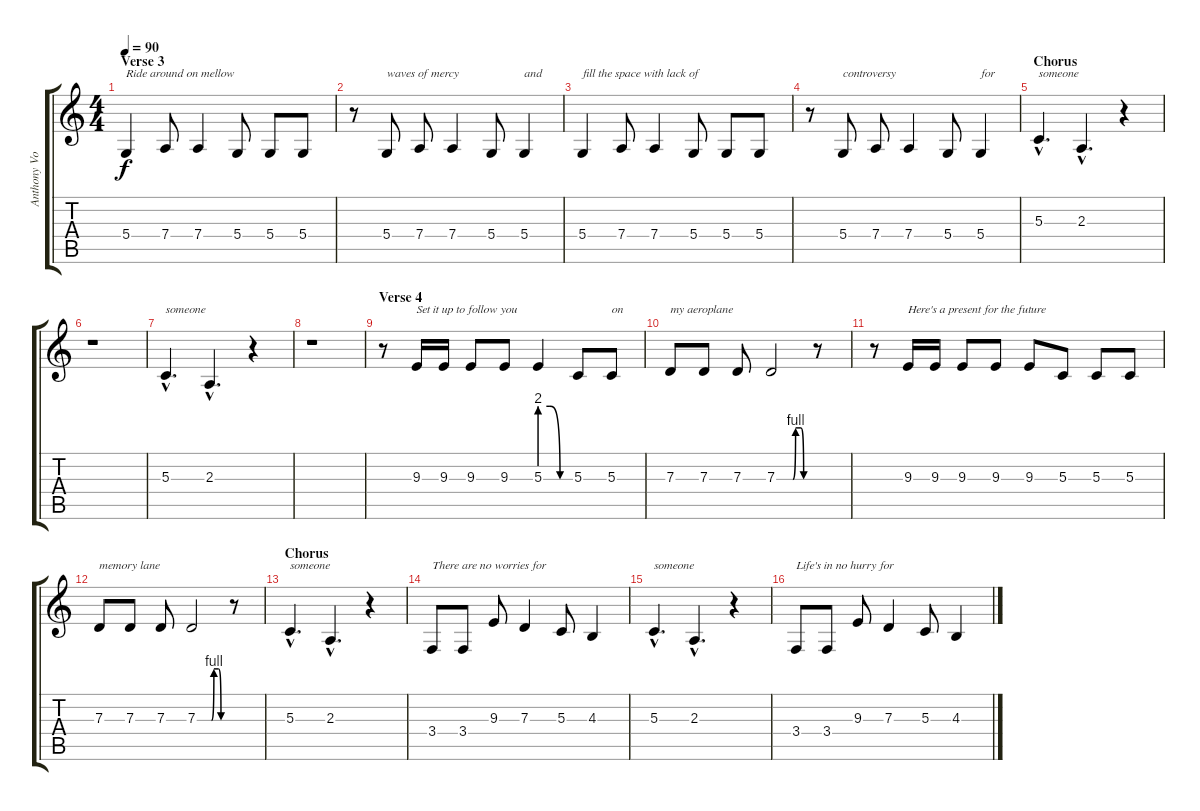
\track ("Anthony Vocals" "Anthony Vo") {instrument sopranosax}
\staff {score tabs}
\tuning (E4 B3 G3 D3 A2 E2) {hide}
\ts (4 4)
\section ("" "Verse 3")
\tempo 90
\clef g2
\ks c
5.4.4{txt "Ride around on mellow" dy f} 7.4.8 7.4.4 5.4.8 5.4.8 5.4.8 |
r.8 5.4.8{txt "waves of mercy"} 7.4.8 7.4.4 5.4.8 5.4.4{txt "and"} |
5.4.4{txt "fill the space with lack of"} 7.4.8 7.4.4 5.4.8 5.4.8 5.4.8 |
r.8 5.4.8{txt "controversy"} 7.4.8 7.4.4 5.4.8 5.4.4{txt "for"} |
\section ("" "Chorus")
5.3{hac}.4{d txt "someone"} 2.3{hac}.4{d} r.4 |
r.1 |
5.3{hac}.4{d txt "someone"} 2.3{hac}.4{d} r.4 |
r.1 |
\section ("" "Verse 4")
r.8 9.3.16{txt "Set it up to follow you"} 9.3.16 9.3.8 9.3.8 5.3{be (custom 0 8 20 8 40 0 60 0)}.4 5.3.8 5.3.8{txt "on"} |
7.3.8{txt "my aeroplane"} 7.3.8 7.3.8 7.3{be (custom 0 0 30 0 35 4 45 4 50 0 60 0)}.2 r.8 |
r.8 9.3.16{txt "Here's a present for the future"} 9.3.16 9.3.8 9.3.8 9.3.8 5.3.8 5.3.8 5.3.8 |
7.3.8{txt "memory lane"} 7.3.8 7.3.8 7.3{be (custom 0 0 30 0 35 4 45 4 50 0 60 0)}.2 r.8 |
\section ("" "Chorus")
5.3{hac}.4{d txt "someone"} 2.3{hac}.4{d} r.4 |
3.4.8{txt "There are no worries for"} 3.4.8 9.3.8 7.3.4 5.3.8 4.3.4 |
5.3{hac}.4{d txt "someone"} 2.3{hac}.4{d} r.4 |
3.4.8{txt "Life's in no hurry for"} 3.4.8 9.3.8 7.3.4 5.3.8 4.3.4
